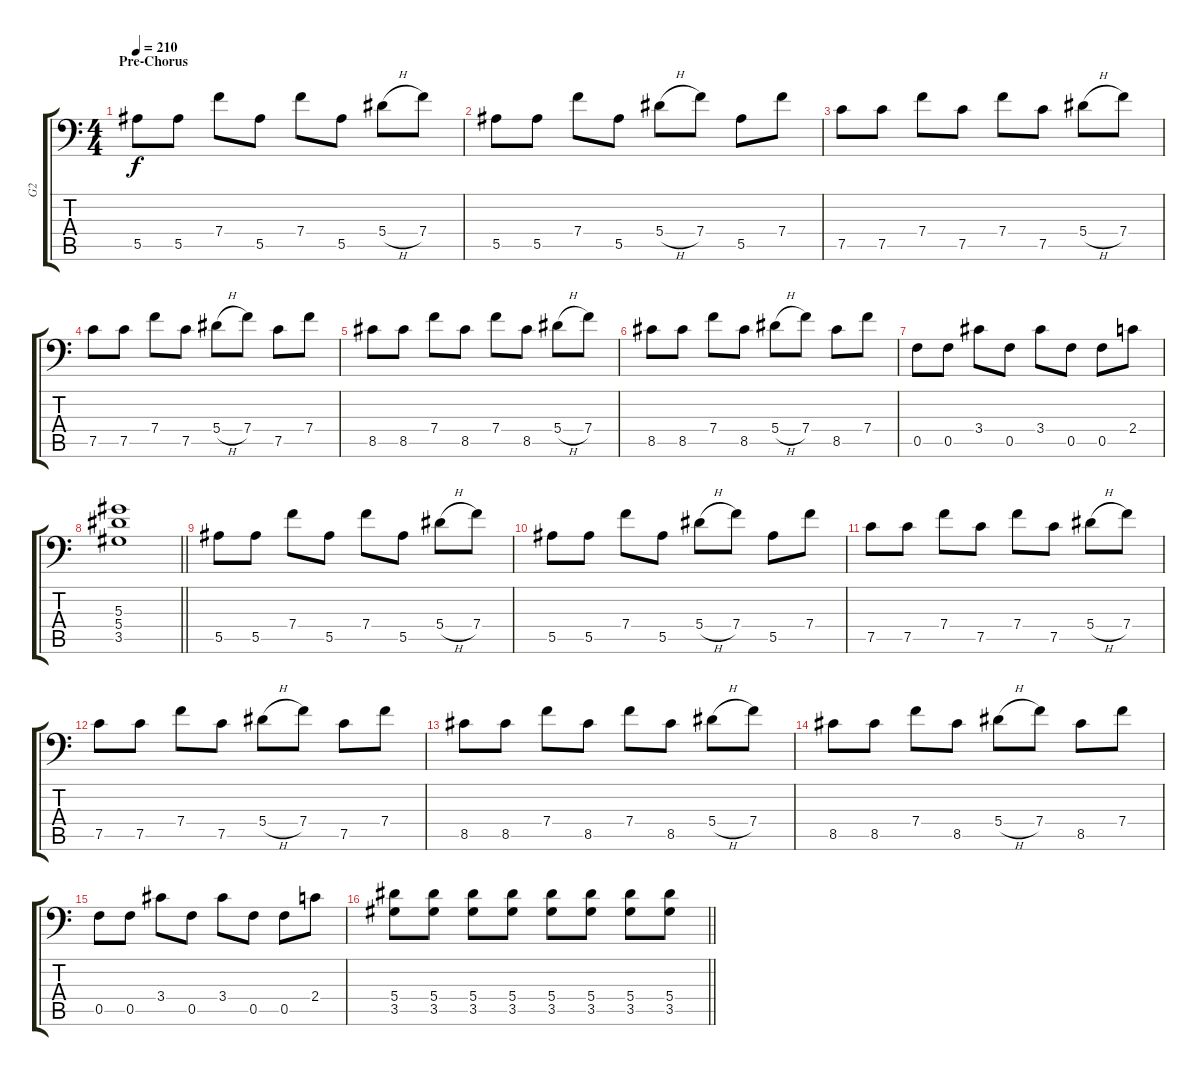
\track ("G2" "G2") {solo instrument distortionguitar}
\staff {score tabs}
\tuning (C4 G3 Eb3 Bb2 F2 Bb1) {hide}
\ts (4 4)
\section ("" "Pre-Chorus")
\tempo 210
\clef f4
\ks c
5.5.8{dy f} 5.5.8 7.4.8 5.5.8 7.4.8 5.5.8 5.4{h}.8 7.4.8 |
5.5.8 5.5.8 7.4.8 5.5.8 5.4{h}.8 7.4.8 5.5.8 7.4.8 |
7.5.8 7.5.8 7.4.8 7.5.8 7.4.8 7.5.8 5.4{h}.8 7.4.8 |
7.5.8 7.5.8 7.4.8 7.5.8 5.4{h}.8 7.4.8 7.5.8 7.4.8 |
8.5.8 8.5.8 7.4.8 8.5.8 7.4.8 8.5.8 5.4{h}.8 7.4.8 |
8.5.8 8.5.8 7.4.8 8.5.8 5.4{h}.8 7.4.8 8.5.8 7.4.8 |
0.5.8 0.5.8 3.4.8 0.5.8 3.4.8 0.5.8 0.5.8 2.4.8 |
\barLineRight lightlight
(5.3 5.4 3.5).1 |
5.5.8 5.5.8 7.4.8 5.5.8 7.4.8 5.5.8 5.4{h}.8 7.4.8 |
5.5.8 5.5.8 7.4.8 5.5.8 5.4{h}.8 7.4.8 5.5.8 7.4.8 |
7.5.8 7.5.8 7.4.8 7.5.8 7.4.8 7.5.8 5.4{h}.8 7.4.8 |
7.5.8 7.5.8 7.4.8 7.5.8 5.4{h}.8 7.4.8 7.5.8 7.4.8 |
8.5.8 8.5.8 7.4.8 8.5.8 7.4.8 8.5.8 5.4{h}.8 7.4.8 |
8.5.8 8.5.8 7.4.8 8.5.8 5.4{h}.8 7.4.8 8.5.8 7.4.8 |
0.5.8 0.5.8 3.4.8 0.5.8 3.4.8 0.5.8 0.5.8 2.4.8 |
\barLineRight lightlight
(5.4 3.5).8 (5.4 3.5).8 (5.4 3.5).8 (5.4 3.5).8 (5.4 3.5).8 (5.4 3.5).8 (5.4 3.5).8 (5.4 3.5).8
